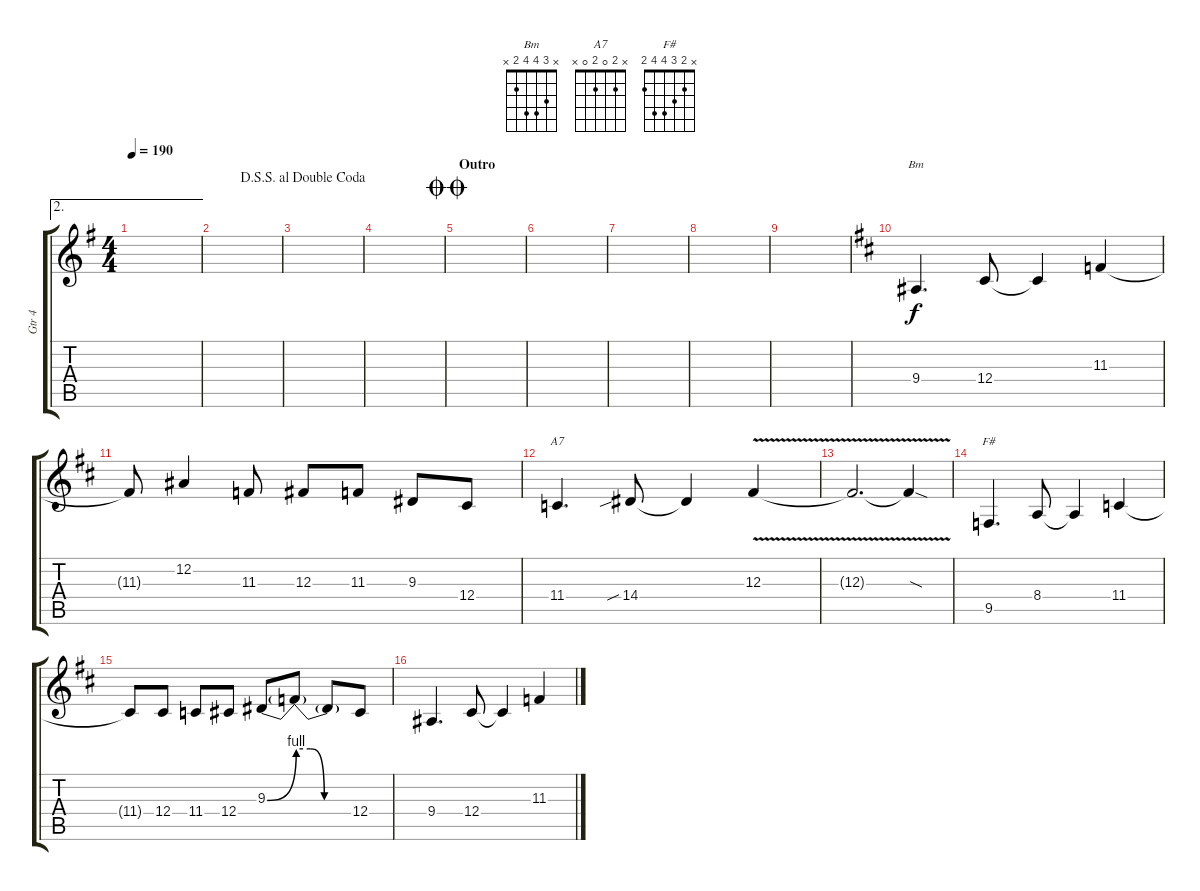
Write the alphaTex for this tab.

\track ("Gtr 4" "Gtr 4") {instrument acousticgrandpiano}
\staff {score tabs}
\tuning (Eb4 Bb3 Gb3 Db3 Ab2 Eb2) {hide}
\chord ("Bm" x 3 4 4 2 x)
\chord ("A7" x 2 0 2 0 x)
\chord ("F#" x 2 3 4 4 2)
\ae 2
\ts (4 4)
\tempo 190
\clef g2
\ks g
|
|
\jump dalsegnosegnoaldoublecoda
|
|
\section ("" "Outro")
\jump doublecoda
|
|
|
|
|
\ks d
9.4.4{d ch "Bm"} 12.4.8 12.4{t}.4 11.3.4 |
11.3{t}.8 12.2.4 11.3.8 12.3.8 11.3.8 9.3.8 12.4.8 |
11.4.4{d ch "A7"} 14.4{sib}.8 14.4{t}.4 12.3{v}.4 |
12.3{v t}.2{d} 12.3{sod t}.4 |
9.5.4{d ch "F#"} 8.4.8 8.4{t}.4 11.4.4 |
11.4{t}.8 12.4.8 11.4.8 12.4.8 9.3{be (bend 0 0 60 4)}.8 9.3{be (custom 0 4 15 4 30 0 60 0) t}.8 9.3{t}.8 12.4.8 |
9.4.4{d} 12.4.8 12.4{t}.4 11.3.4
